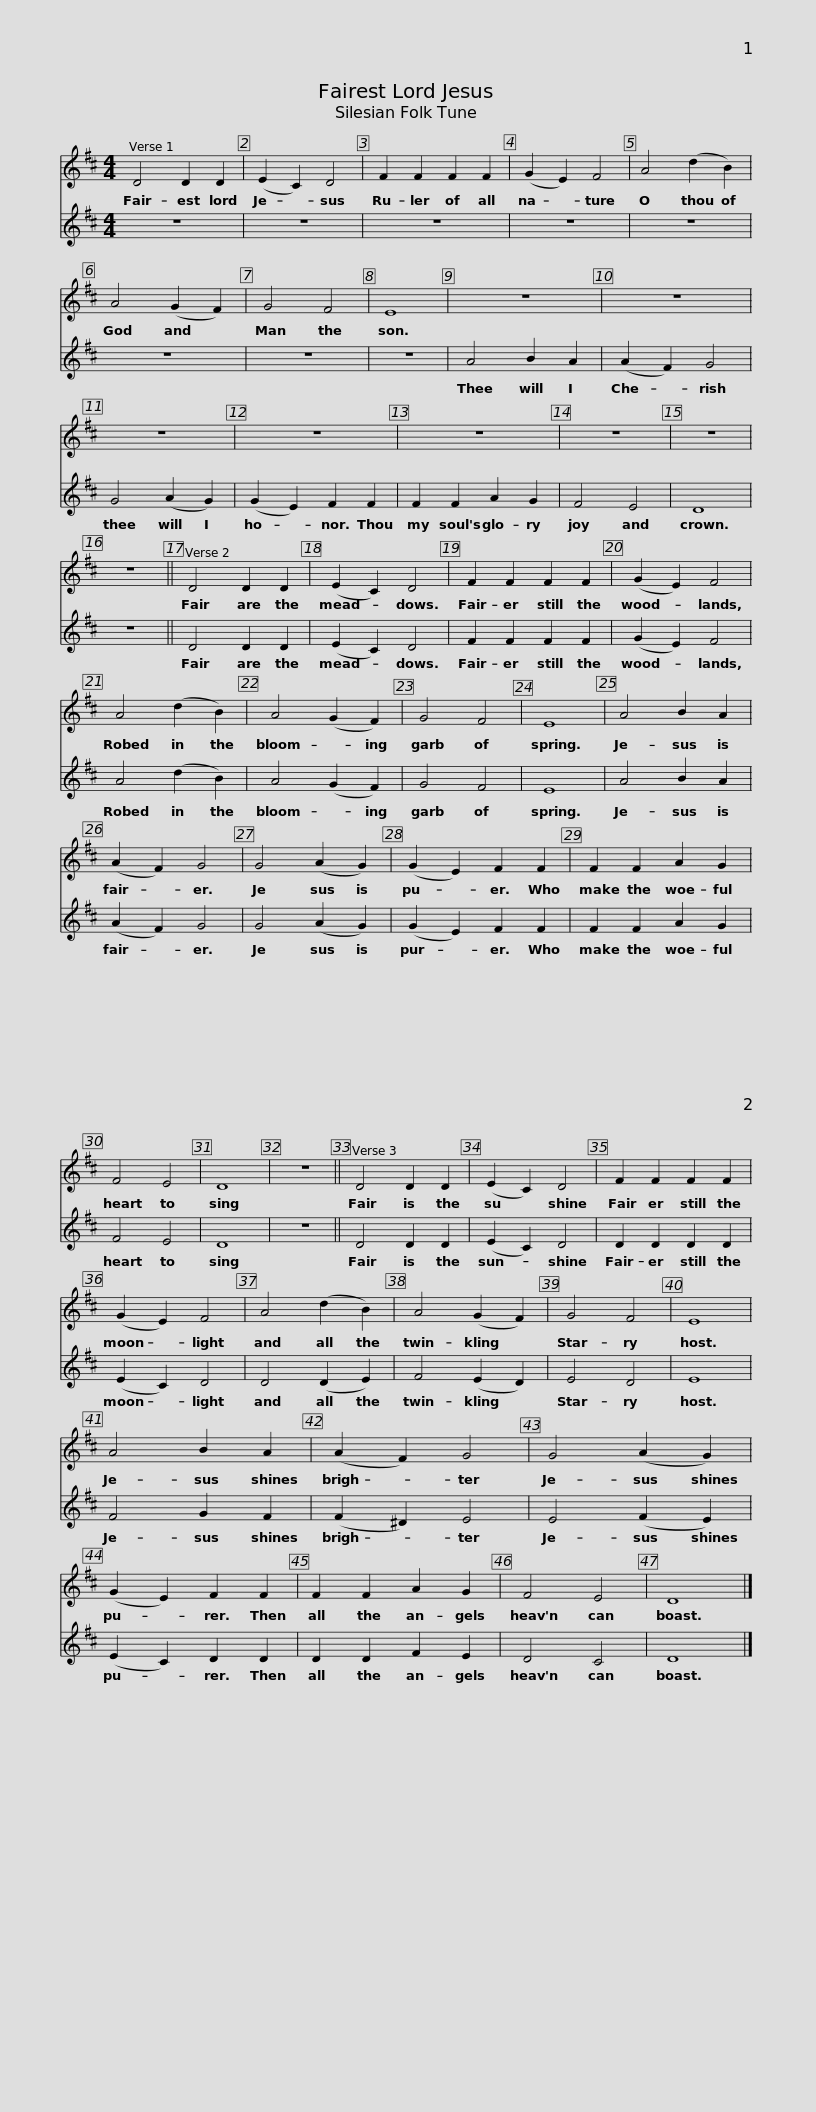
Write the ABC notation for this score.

X:1
%%score 1 2
L:1/8
M:4/4
I:linebreak $
K:D
V:1 treble
V:2 treble
V:1
 D4 D2 D2 | (E2 C2) D4 | F2 F2 F2 F2 | (G2 E2) F4 | A4 (d2 B2) | %5
 A4 (G2 F2) | G4 F4 | E8 | z8 |$ z8 | %10
 z8 | z8 | z8 | z8 | z8 | %15
 z8 || D4 D2 D2 |$ (E2 C2) D4 | F2 F2 F2 F2 | (G2 E2) F4 | %20
 A4 (d2 B2) | A4 (G2 F2) | G4 F4 | E8 | A4 B2 A2 |$ %25
 (A2 F2) G4 | G4 (A2 G2) | (G2 E2) F2 F2 | F2 F2 A2 G2 | F4 E4 | %30
 D8 | z8 || D4 D2 D2 | (E2 C2) D4 |$ F2 F2 F2 F2 | %35
 (G2 E2) F4 | A4 (d2 B2) | A4 (G2 F2) | G4 F4 | E8 | %40
 A4 B2 A2 | (A2 F2) G4 |$ G4 (A2 G2) | (G2 E2) F2 F2 | F2 F2 A2 G2 | %45
 F4 E4 | D8 |] %47
V:2
 z8 | z8 | z8 | z8 | z8 | %5
 z8 | z8 | z8 | A4 B2 A2 |$ (A2 F2) G4 | %10
 G4 (A2 G2) | (G2 E2) F2 F2 | F2 F2 A2 G2 | F4 E4 | D8 | %15
 z8 || D4 D2 D2 |$ (E2 C2) D4 | F2 F2 F2 F2 | (G2 E2) F4 | %20
 A4 (d2 B2) | A4 (G2 F2) | G4 F4 | E8 | A4 B2 A2 |$ %25
 (A2 F2) G4 | G4 (A2 G2) | (G2 E2) F2 F2 | F2 F2 A2 G2 | F4 E4 | %30
 D8 | z8 || D4 D2 D2 | (E2 C2) D4 |$ D2 D2 D2 D2 | %35
 (E2 C2) D4 | D4 (D2 E2) | F4 (E2 D2) | E4 D4 | E8 | %40
 F4 G2 F2 | (F2 ^D2) E4 |$ E4 (F2 E2) | (E2 C2) D2 D2 | D2 D2 F2 E2 | %45
 D4 C4 | D8 |] %47
